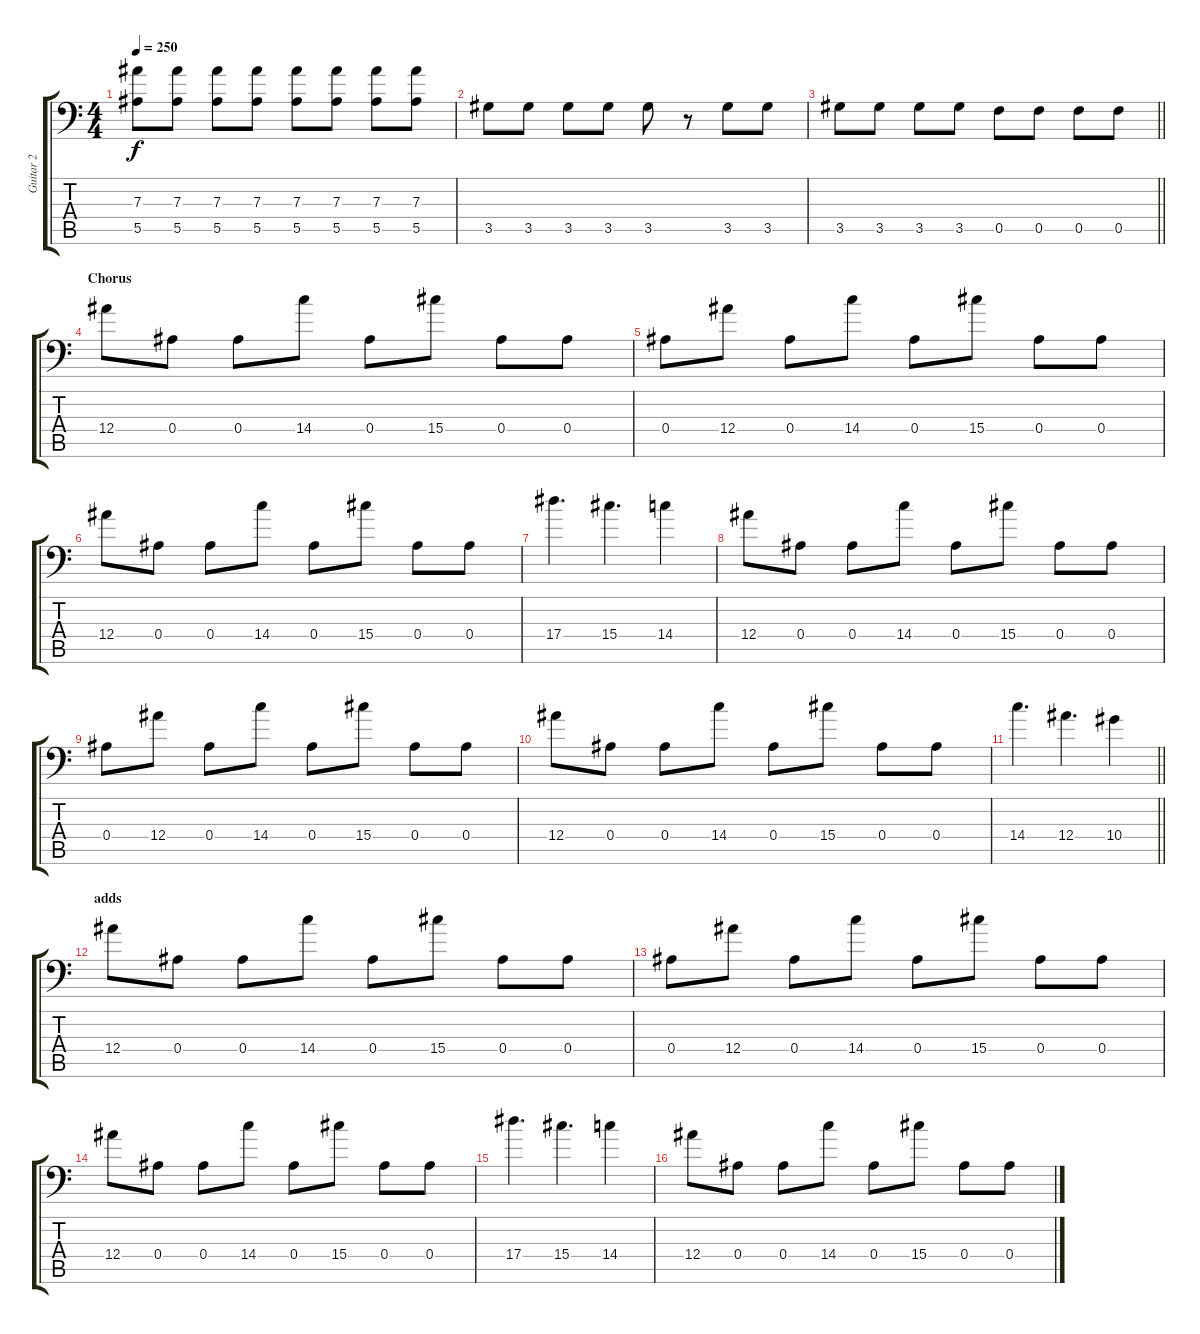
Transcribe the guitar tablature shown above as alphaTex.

\track ("Guitar 2" "Guitar 2") {instrument distortionguitar}
\staff {score tabs}
\tuning (C4 G3 Eb3 Bb2 F2 Bb1) {hide}
\ts (4 4)
\tempo 250
\clef f4
\ks c
(7.3 5.5).8{dy f} (7.3 5.5).8 (7.3 5.5).8 (7.3 5.5).8 (7.3 5.5).8 (7.3 5.5).8 (7.3 5.5).8 (7.3 5.5).8 |
3.5.8 3.5.8 3.5.8 3.5.8 3.5.8 r.8 3.5.8 3.5.8 |
\barLineRight lightlight
3.5.8 3.5.8 3.5.8 3.5.8 0.5.8 0.5.8 0.5.8 0.5.8 |
\section ("" "Chorus")
12.4.8 0.4.8 0.4.8 14.4.8 0.4.8 15.4.8 0.4.8 0.4.8 |
0.4.8 12.4.8 0.4.8 14.4.8 0.4.8 15.4.8 0.4.8 0.4.8 |
12.4.8 0.4.8 0.4.8 14.4.8 0.4.8 15.4.8 0.4.8 0.4.8 |
17.4.4{d} 15.4.4{d} 14.4.4 |
12.4.8 0.4.8 0.4.8 14.4.8 0.4.8 15.4.8 0.4.8 0.4.8 |
0.4.8 12.4.8 0.4.8 14.4.8 0.4.8 15.4.8 0.4.8 0.4.8 |
12.4.8 0.4.8 0.4.8 14.4.8 0.4.8 15.4.8 0.4.8 0.4.8 |
\barLineRight lightlight
14.4.4{d} 12.4.4{d} 10.4.4 |
\section ("" "adds")
12.4.8 0.4.8 0.4.8 14.4.8 0.4.8 15.4.8 0.4.8 0.4.8 |
0.4.8 12.4.8 0.4.8 14.4.8 0.4.8 15.4.8 0.4.8 0.4.8 |
12.4.8 0.4.8 0.4.8 14.4.8 0.4.8 15.4.8 0.4.8 0.4.8 |
17.4.4{d} 15.4.4{d} 14.4.4 |
12.4.8 0.4.8 0.4.8 14.4.8 0.4.8 15.4.8 0.4.8 0.4.8
